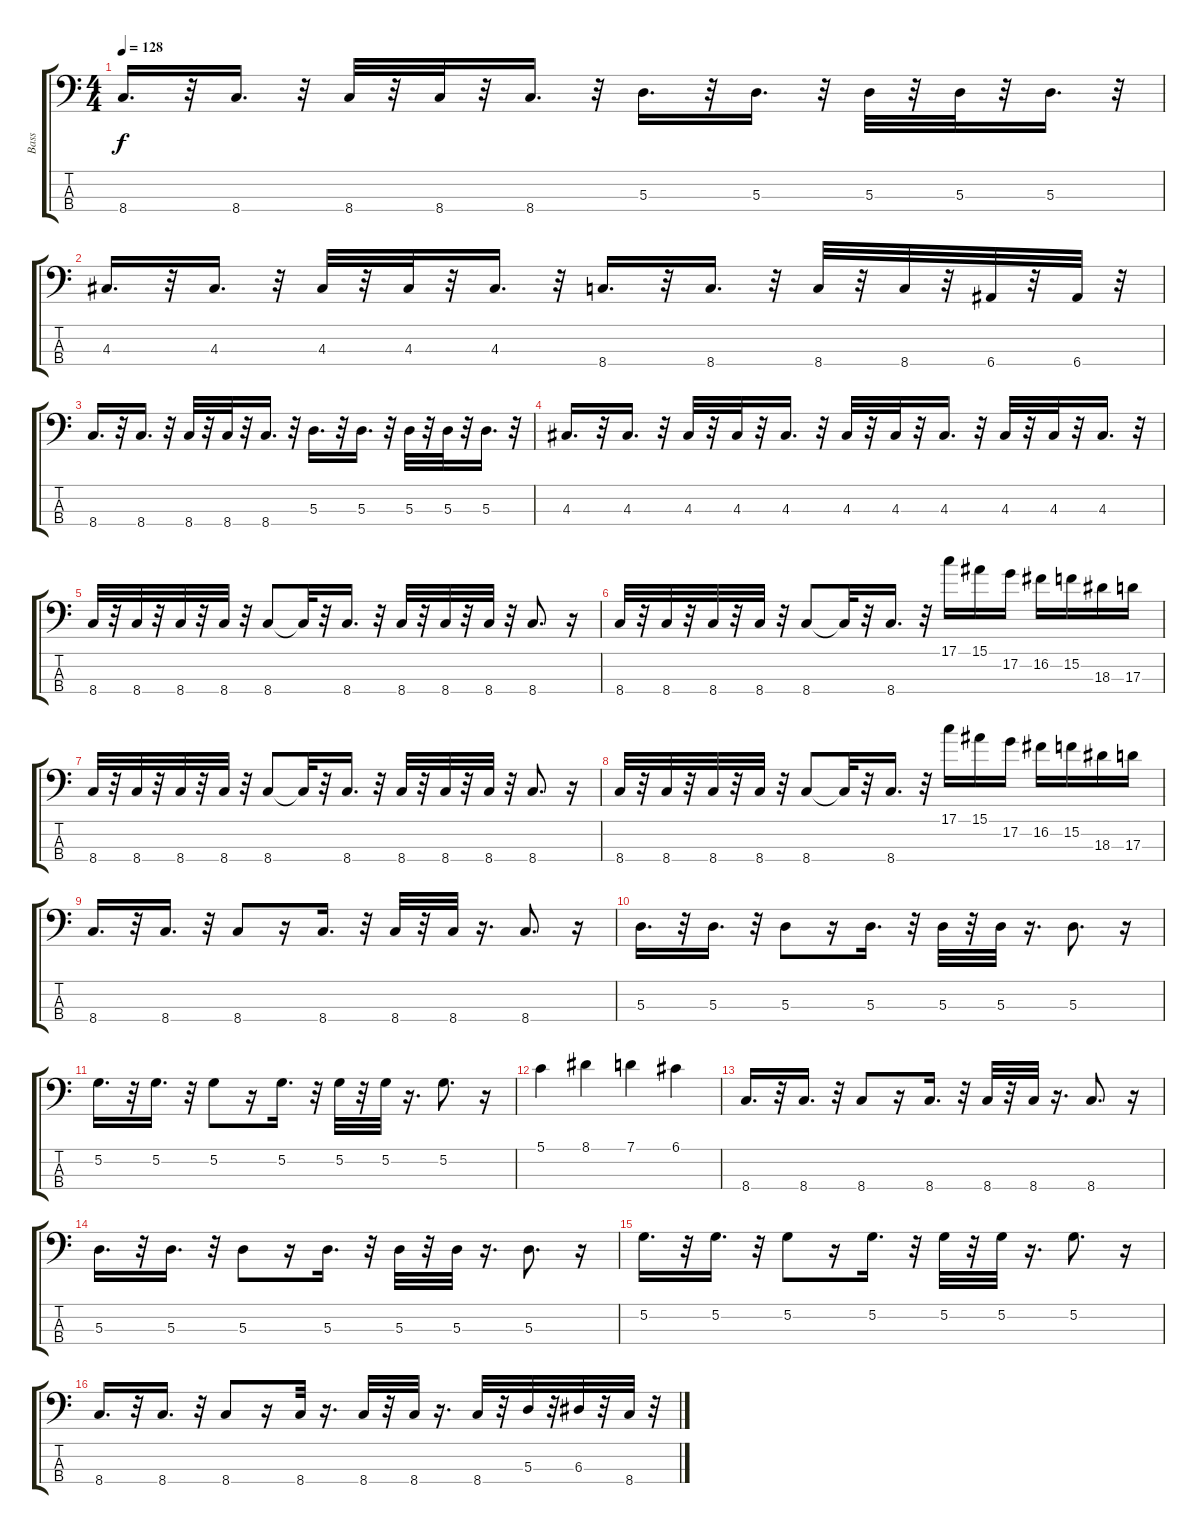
\track ("Bass" "Bass") {instrument electricbassfinger}
\staff {score tabs}
\tuning (G2 D2 A1 E1) {hide}
\ts (4 4)
\tempo 128
\clef f4
\ks c
8.4.16{d dy f} r.32 8.4.16{d} r.32 8.4.32 r.32 8.4.32 r.32 8.4.16{d} r.32 5.3.16{d} r.32 5.3.16{d} r.32 5.3.32 r.32 5.3.32 r.32 5.3.16{d} r.32 |
4.3.16{d} r.32 4.3.16{d} r.32 4.3.32 r.32 4.3.32 r.32 4.3.16{d} r.32 8.4.16{d} r.32 8.4.16{d} r.32 8.4.32 r.32 8.4.32 r.32 6.4.32 r.32 6.4.32 r.32 |
8.4.16{d} r.32 8.4.16{d} r.32 8.4.32 r.32 8.4.32 r.32 8.4.16{d} r.32 5.3.16{d} r.32 5.3.16{d} r.32 5.3.32 r.32 5.3.32 r.32 5.3.16{d} r.32 |
4.3.16{d} r.32 4.3.16{d} r.32 4.3.32 r.32 4.3.32 r.32 4.3.16{d} r.32 4.3.32 r.32 4.3.32 r.32 4.3.16{d} r.32 4.3.32 r.32 4.3.32 r.32 4.3.16{d} r.32 |
8.4.32 r.32 8.4.32 r.32 8.4.32 r.32 8.4.32 r.32 8.4.8 8.4{t}.32 r.32 8.4.16{d} r.32 8.4.32 r.32 8.4.32 r.32 8.4.32 r.32 8.4.8{d} r.16 |
8.4.32 r.32 8.4.32 r.32 8.4.32 r.32 8.4.32 r.32 8.4.8 8.4{t}.32 r.32 8.4.16{d} r.32 17.1.16 15.1.16 17.2.16 16.2.16 15.2.16 18.3.16 17.3.16 |
8.4.32 r.32 8.4.32 r.32 8.4.32 r.32 8.4.32 r.32 8.4.8 8.4{t}.32 r.32 8.4.16{d} r.32 8.4.32 r.32 8.4.32 r.32 8.4.32 r.32 8.4.8{d} r.16 |
8.4.32 r.32 8.4.32 r.32 8.4.32 r.32 8.4.32 r.32 8.4.8 8.4{t}.32 r.32 8.4.16{d} r.32 17.1.16 15.1.16 17.2.16 16.2.16 15.2.16 18.3.16 17.3.16 |
8.4.16{d} r.32 8.4.16{d} r.32 8.4.8 r.16 8.4.16{d} r.32 8.4.32 r.32 8.4.32 r.16{d} 8.4.8{d} r.16 |
5.3.16{d} r.32 5.3.16{d} r.32 5.3.8 r.16 5.3.16{d} r.32 5.3.32 r.32 5.3.32 r.16{d} 5.3.8{d} r.16 |
5.2.16{d} r.32 5.2.16{d} r.32 5.2.8 r.16 5.2.16{d} r.32 5.2.32 r.32 5.2.32 r.16{d} 5.2.8{d} r.16 |
5.1.4 8.1.4 7.1.4 6.1.4 |
8.4.16{d} r.32 8.4.16{d} r.32 8.4.8 r.16 8.4.16{d} r.32 8.4.32 r.32 8.4.32 r.16{d} 8.4.8{d} r.16 |
5.3.16{d} r.32 5.3.16{d} r.32 5.3.8 r.16 5.3.16{d} r.32 5.3.32 r.32 5.3.32 r.16{d} 5.3.8{d} r.16 |
5.2.16{d} r.32 5.2.16{d} r.32 5.2.8 r.16 5.2.16{d} r.32 5.2.32 r.32 5.2.32 r.16{d} 5.2.8{d} r.16 |
8.4.16{d} r.32 8.4.16{d} r.32 8.4.8 r.16 8.4.32 r.16{d} 8.4.32 r.32 8.4.32 r.16{d} 8.4.32 r.32 5.3.32 r.32 6.3.32 r.32 8.4.32 r.32
